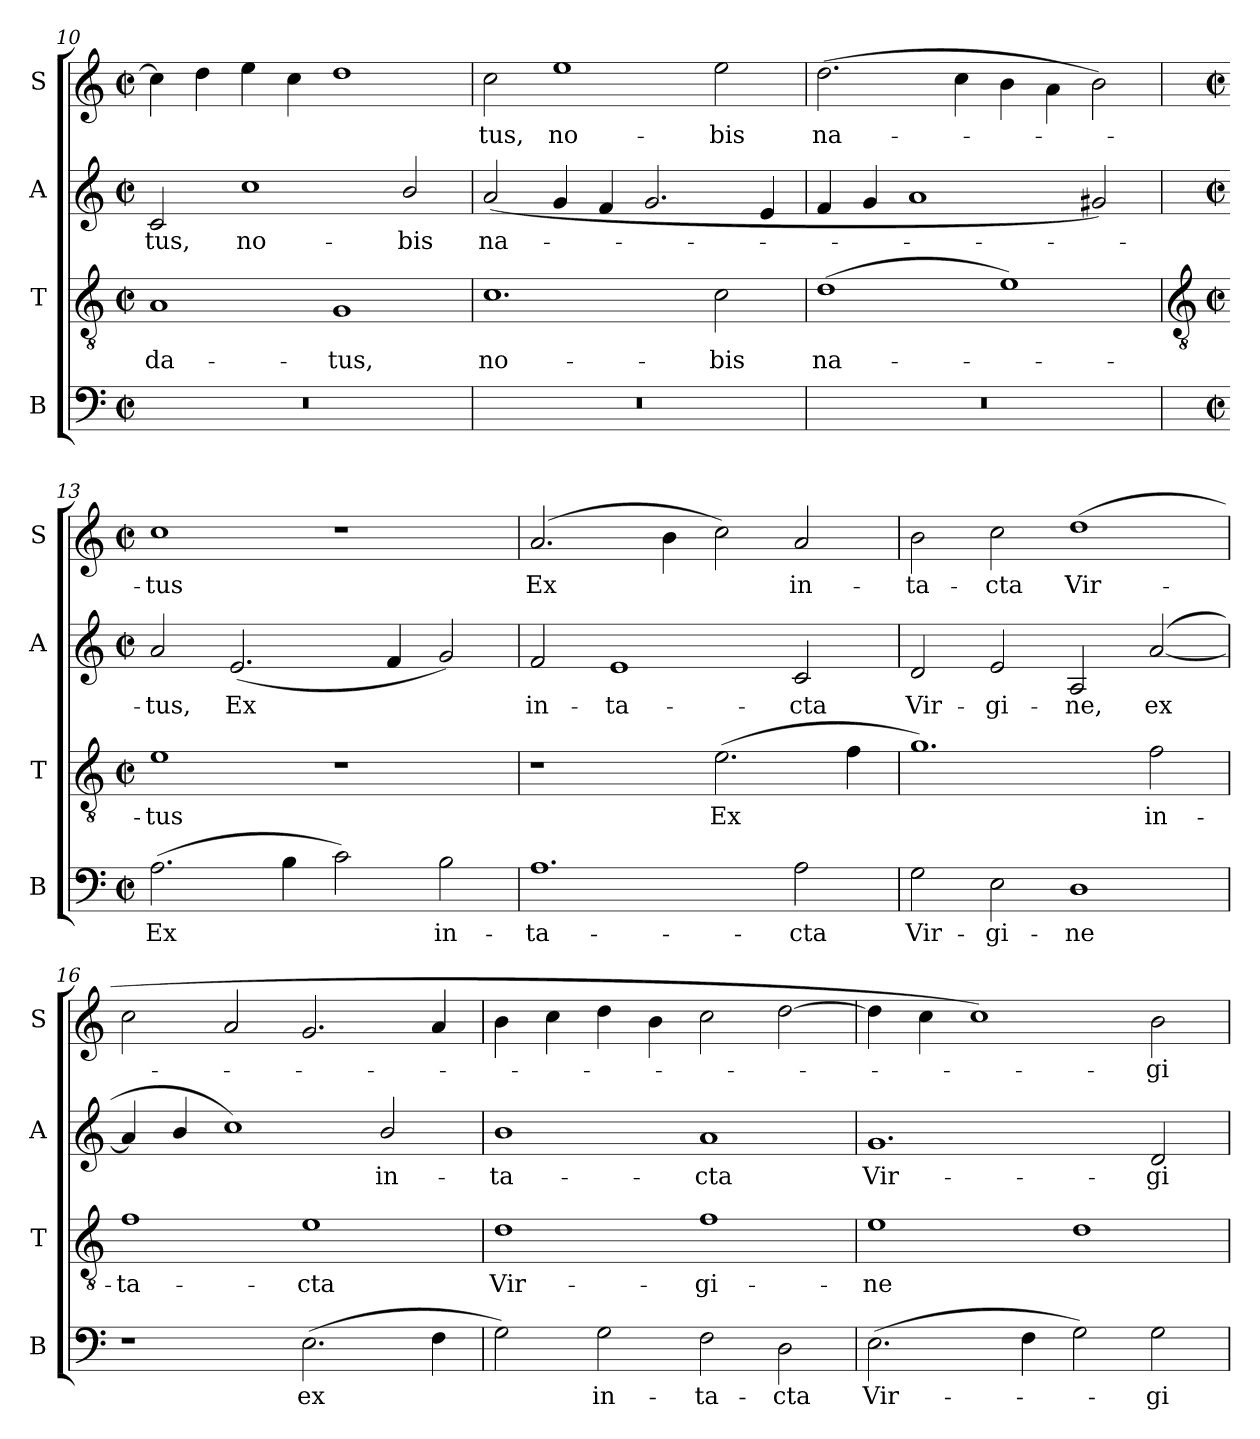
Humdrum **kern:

**kern	**text	**kern	**text	**kern	**text	**kern	**text
*part4	*part4	*part3	*part3	*part2	*part2	*part1	*part1
*staff4	*staff4	*staff3	*staff3	*staff2	*staff2	*staff1	*staff1
*I"B	*	*I"T	*	*I"A	*	*I"S	*
*I'B	*	*I'T	*	*I'A	*	*I'S	*
*clefF4	*	*clefGv2	*	*clefG2	*	*clefG2	*
*k[]	*	*k[]	*	*k[]	*	*k[]	*
*C:	*	*C:	*	*C:	*	*C:	*
*M4/2	*	*M4/2	*	*M4/2	*	*M4/2	*
*met(c|)	*	*met(c|)	*	*met(c|)	*	*met(c|)	*
=10	=10	=10	=10	=10	=10	=10	=10
!	!	!	!LO:LY:b	!	!LO:LY:b	!	!
0r	.	1A	da-	2c	-tus,	4cc]	.
.	.	.	.	.	.	4dd	.
!	!	!	!	!	!LO:LY:b	!	!
.	.	.	.	1cc	no-	4ee	.
.	.	.	.	.	.	4cc	.
!	!	!	!LO:LY:b	!	!	!	!
.	.	1G	-tus,	.	.	1dd	.
!	!	!	!	!	!LO:LY:b	!	!
.	.	.	.	2b/	-bis	.	.
=11	=11	=11	=11	=11	=11	=11	=11
!	!	!	!LO:LY:b	!	!LO:LY:b	!	!LO:LY:b
0r	.	1.c	no-	(<2a	na-	2cc	tus,
!	!	!	!	!	!	!	!LO:LY:b
.	.	.	.	4g	.	1ee	no-
.	.	.	.	4f	.	.	.
.	.	.	.	2.g	.	.	.
!	!	!	!LO:LY:b	!	!	!	!LO:LY:b
.	.	2c	-bis	.	.	2ee	-bis
.	.	.	.	4e	.	.	.
=12	=12	=12	=12	=12	=12	=12	=12
!	!	!	!LO:LY:b	!	!	!	!LO:LY:b
0r	.	(>1d	na-	4f	.	(>2.dd	na-
.	.	.	.	4g	.	.	.
.	.	.	.	1a	.	.	.
.	.	.	.	.	.	4cc	.
.	.	1e)	.	.	.	4b	.
.	.	.	.	.	.	4a\	.
.	.	.	.	2g#X)	.	2b)	.
!!LO:LB:g=z
=13	=13	=13	=13	=13	=13	=13	=13
*	*	*clefGv2	*	*	*	*	*
*M4/2	*	*M4/2	*	*M4/2	*	*M4/2	*
*met(c|)	*	*met(c|)	*	*met(c|)	*	*met(c|)	*
!	!LO:LY:b	!	!LO:LY:b	!	!LO:LY:b	!	!LO:LY:b
(>2.A	Ex	1e	tus	2a	tus,	1cc	tus
!	!	!	!	!	!LO:LY:b	!	!
.	.	.	.	(<2.e	Ex	.	.
4B	.	.	.	.	.	.	.
2c)	.	1r	.	.	.	1r	.
.	.	.	.	4f	.	.	.
!	!LO:LY:b	!	!	!	!	!	!
2B	in-	.	.	2g)	.	.	.
=14	=14	=14	=14	=14	=14	=14	=14
!	!LO:LY:b	!	!	!	!LO:LY:b	!	!LO:LY:b
1.A	-ta-	1r	.	2f	in-	(>2.a	Ex
!	!	!	!	!	!LO:LY:b	!	!
.	.	.	.	1e	-ta-	.	.
.	.	.	.	.	.	4b	.
!	!	!	!LO:LY:b	!	!	!	!
.	.	(>2.e	Ex	.	.	2cc)	.
!	!LO:LY:b	!	!	!	!LO:LY:b	!	!LO:LY:b
2A	-cta	.	.	2c	-cta	2a	in-
.	.	4f	.	.	.	.	.
=15	=15	=15	=15	=15	=15	=15	=15
!	!LO:LY:b	!	!	!	!LO:LY:b	!	!LO:LY:b
2G	Vir-	1.g)	.	2d	Vir-	2b	-ta-
!	!LO:LY:b	!	!	!	!LO:LY:b	!	!LO:LY:b
2E	-gi-	.	.	2e	-gi-	2cc	-cta
!	!LO:LY:b	!	!	!	!LO:LY:b	!	!LO:LY:b
1D	-ne	.	.	2A	-ne,	(>1dd	Vir-
!	!	!	!LO:LY:b	!	!LO:LY:b	!	!
.	.	2f	in-	(<[2a	ex	.	.
=16	=16	=16	=16	=16	=16	=16	=16
!	!	!	!LO:LY:b	!	!	!	!
1r	.	1f	-ta-	4a]	.	2cc	.
.	.	.	.	4b/	.	.	.
.	.	.	.	1cc)	.	2a	.
!	!LO:LY:b	!	!LO:LY:b	!	!	!	!
(>2.E	ex	1e	-cta	.	.	2.g	.
!	!	!	!	!	!LO:LY:b	!	!
.	.	.	.	2b/	in-	.	.
4F	.	.	.	.	.	4a	.
=17	=17	=17	=17	=17	=17	=17	=17
!	!	!	!LO:LY:b	!	!LO:LY:b	!	!
2G)	.	1d	Vir-	1b	-ta-	4b	.
.	.	.	.	.	.	4cc	.
!	!LO:LY:b	!	!	!	!	!	!
2G	in-	.	.	.	.	4dd	.
.	.	.	.	.	.	4b	.
!	!LO:LY:b	!	!LO:LY:b	!	!LO:LY:b	!	!
2F	-ta-	1f	-gi-	1a	-cta	2cc	.
!	!LO:LY:b	!	!	!	!	!	!
2D	-cta	.	.	.	.	[2dd	.
=18	=18	=18	=18	=18	=18	=18	=18
!	!LO:LY:b	!	!LO:LY:b	!	!LO:LY:b	!	!
(>2.E	Vir-	1e	-ne	1.g	Vir-	4dd]	.
.	.	.	.	.	.	4cc	.
.	.	.	.	.	.	1cc)	.
4F	.	.	.	.	.	.	.
2G)	.	1d	.	.	.	.	.
!	!LO:LY:b	!	!	!	!LO:LY:b	!	!LO:LY:b
2G	gi-	.	.	2d	-gi-	2b	gi-
=	=	=	=	=	=	=	=
*-	*-	*-	*-	*-	*-	*-	*-
